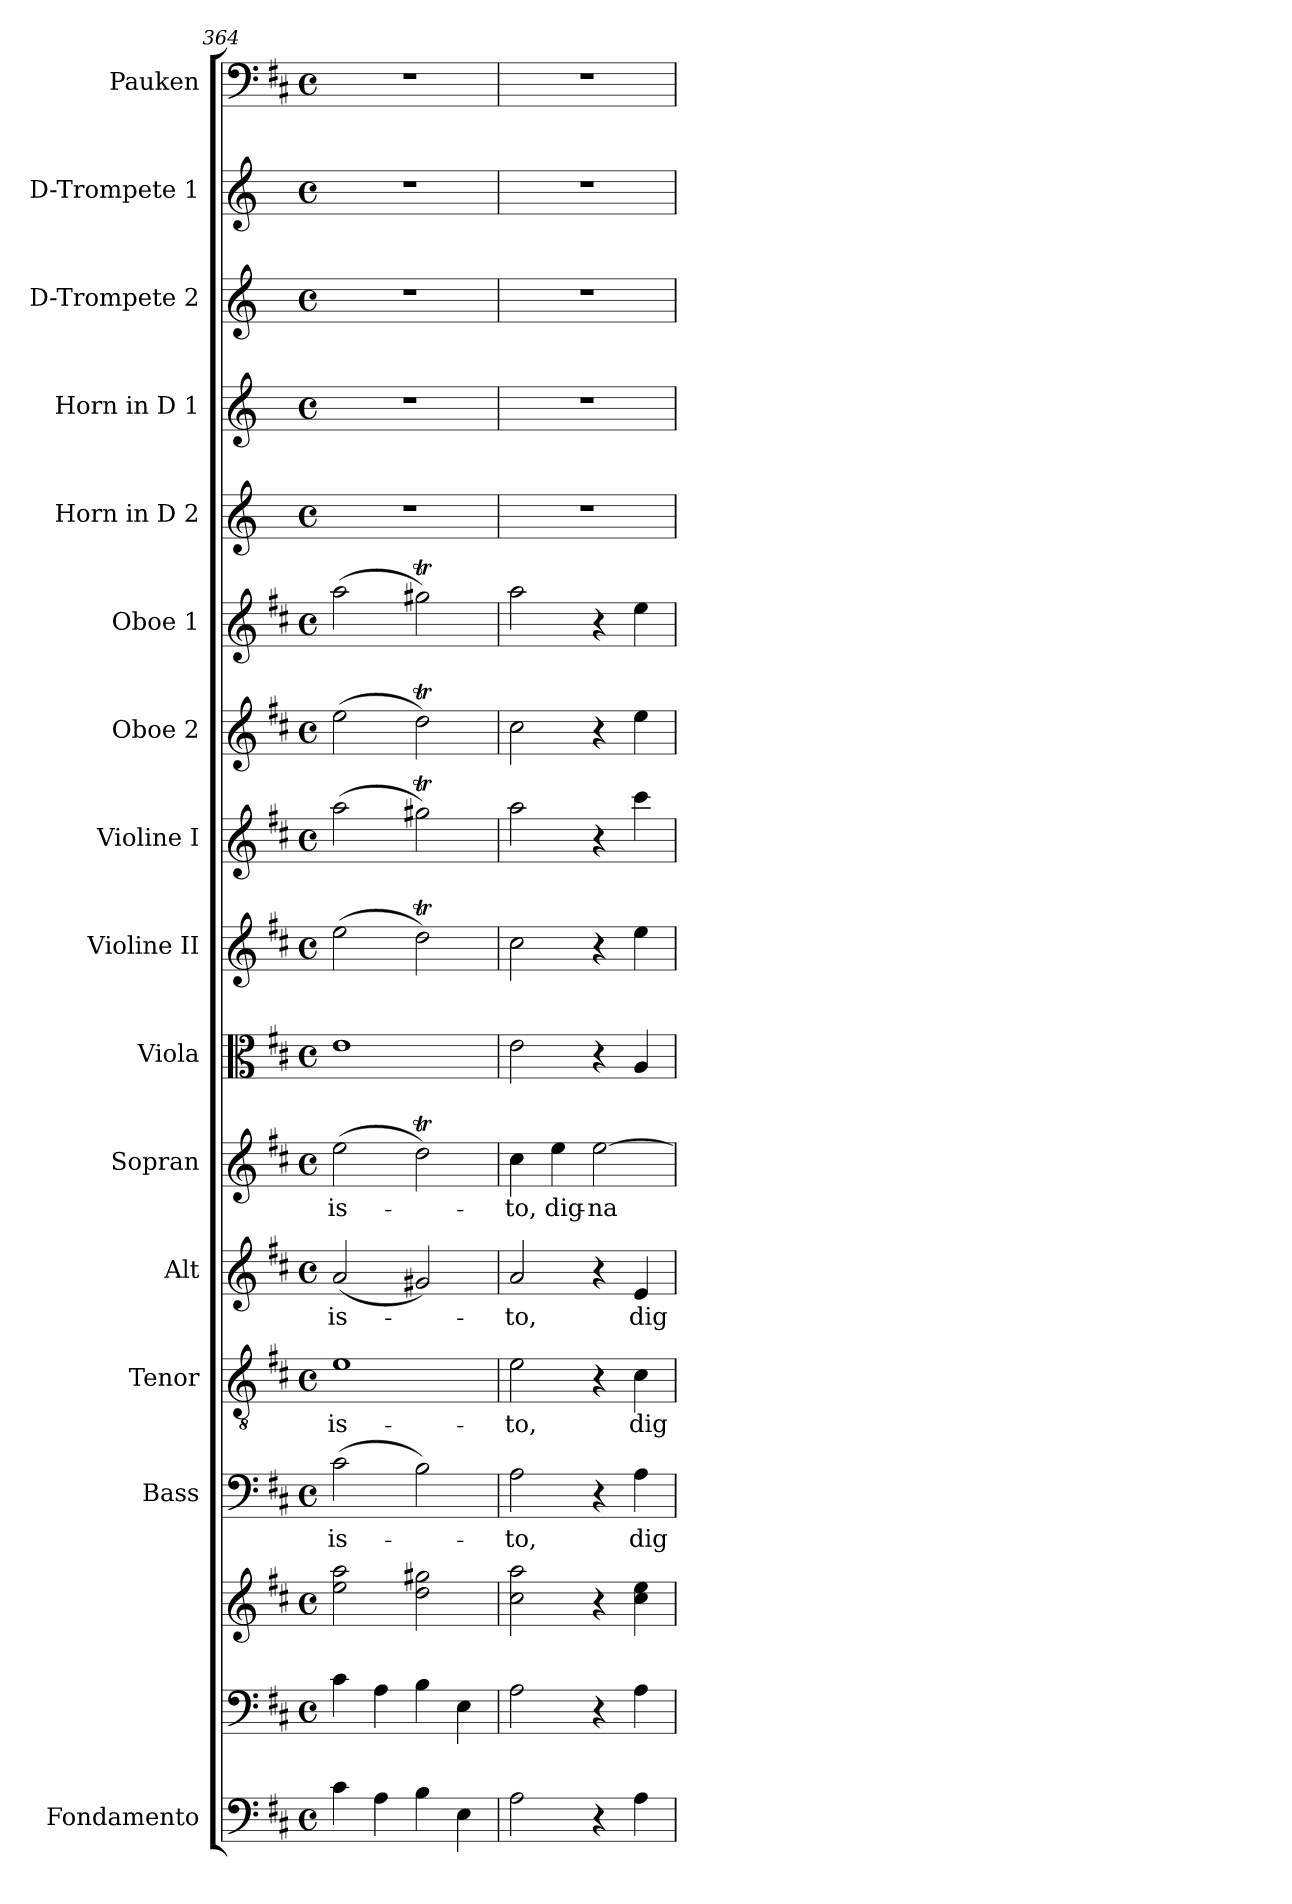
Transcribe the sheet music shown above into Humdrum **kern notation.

**kern	**kern	**kern	**kern	**text	**kern	**text	**kern	**text	**kern	**text	**kern	**kern	**kern	**kern	**kern	**kern	**kern	**kern	**kern	**kern
*part16	*part15	*part15	*part14	*part14	*part13	*part13	*part12	*part12	*part11	*part11	*part10	*part9	*part8	*part7	*part6	*part5	*part4	*part3	*part2	*part1
*staff17	*staff16	*staff15	*staff14	*staff14	*staff13	*staff13	*staff12	*staff12	*staff11	*staff11	*staff10	*staff9	*staff8	*staff7	*staff6	*staff5	*staff4	*staff3	*staff2	*staff1
*I"Fondamento	*	*	*I"Bass	*	*I"Tenor	*	*I"Alt	*	*I"Sopran	*	*I"Viola	*I"Violine II	*I"Violine I	*I"Oboe 2	*I"Oboe 1	*I"Horn in D 2	*I"Horn in D 1	*I"D-Trompete 2	*I"D-Trompete 1	*I"Pauken
*I'F.	*	*	*I'B.	*	*I'T.	*	*I'A.	*	*I'S.	*	*I'Vla.	*I'Vl. II	*I'Vl. I	*I'Ob. 2	*I'Ob. 1	*	*	*I'D Trp. 2	*I'D Trp. 1	*I'Pk.
*clefF4	*clefF4	*clefG2	*clefF4	*	*clefGv2	*	*clefG2	*	*clefG2	*	*clefC3	*clefG2	*clefG2	*clefG2	*clefG2	*clefG2	*clefG2	*clefG2	*clefG2	*clefF4
*ITrd7c12	*	*	*	*	*	*	*	*	*	*	*	*	*	*	*	*ITrd6c10	*ITrd6c10	*ITrd-1c-2	*ITrd-1c-2	*
*k[f#c#]	*k[f#c#]	*k[f#c#]	*k[f#c#]	*	*k[f#c#]	*	*k[f#c#]	*	*k[f#c#]	*	*k[f#c#]	*k[f#c#]	*k[f#c#]	*k[f#c#]	*k[f#c#]	*k[f#c#]	*k[f#c#]	*k[f#c#]	*k[f#c#]	*k[f#c#]
*D:	*D:	*D:	*D:	*	*D:	*	*D:	*	*D:	*	*D:	*D:	*D:	*D:	*D:	*D:	*D:	*D:	*D:	*D:
*M4/4	*M4/4	*M4/4	*M4/4	*	*M4/4	*	*M4/4	*	*M4/4	*	*M4/4	*M4/4	*M4/4	*M4/4	*M4/4	*M4/4	*M4/4	*M4/4	*M4/4	*M4/4
*met(c)	*met(c)	*met(c)	*met(c)	*	*met(c)	*	*met(c)	*	*met(c)	*	*met(c)	*met(c)	*met(c)	*met(c)	*met(c)	*met(c)	*met(c)	*met(c)	*met(c)	*met(c)
=364	=364	=364	=364	=364	=364	=364	=364	=364	=364	=364	=364	=364	=364	=364	=364	=364	=364	=364	=364	=364
!	!	!	!	!LO:LY:b	!	!LO:LY:b	!	!LO:LY:b	!	!LO:LY:b	!	!	!	!	!	!	!	!	!	!
4C#\	4c#\	2ee\ 2aa\	(>2c#\	is-	1e	is-	(<2a/	is-	(>2ee\	is-	1e	(>2ee\	(>2aa\	(>2ee\	(>2aa\	1r	1r	1r	1r	1r
4AA\	4A\	.	.	.	.	.	.	.	.	.	.	.	.	.	.	.	.	.	.	.
4BB\	4B\	2dd\ 2gg#X\	2B\)	.	.	.	2g#X/)	.	2ddT\)	.	.	2ddT\)	2gg#Xt\)	2ddT\)	2gg#Xt\)	.	.	.	.	.
4EE\	4E\	.	.	.	.	.	.	.	.	.	.	.	.	.	.	.	.	.	.	.
=365	=365	=365	=365	=365	=365	=365	=365	=365	=365	=365	=365	=365	=365	=365	=365	=365	=365	=365	=365	=365
!	!	!	!	!LO:LY:b	!	!LO:LY:b	!	!LO:LY:b	!	!LO:LY:b	!	!	!	!	!	!	!	!	!	!
2AA\	2A\	2cc#\ 2aa\	2A\	-to,	2e\	-to,	2a/	-to,	4cc#\	-to,	2e\	2cc#\	2aa\	2cc#\	2aa\	1r	1r	1r	1r	1r
!	!	!	!	!	!	!	!	!	!	!LO:LY:b	!	!	!	!	!	!	!	!	!	!
.	.	.	.	.	.	.	.	.	4ee\	dig-	.	.	.	.	.	.	.	.	.	.
!	!	!	!	!	!	!	!	!	!	!LO:LY:b	!	!	!	!	!	!	!	!	!	!
4r	4r	4r	4r	.	4r	.	4r	.	[2ee\	-na-	4r	4r	4r	4r	4r	.	.	.	.	.
!	!	!	!	!LO:LY:b	!	!LO:LY:b	!	!LO:LY:b	!	!	!	!	!	!	!	!	!	!	!	!
4AA\	4A\	4cc#\ 4ee\	4A\	dig-	4c#\	dig-	4e/	dig-	.	.	4A/	4ee\	4ccc#\	4ee\	4ee\	.	.	.	.	.
=	=	=	=	=	=	=	=	=	=	=	=	=	=	=	=	=	=	=	=	=
*-	*-	*-	*-	*-	*-	*-	*-	*-	*-	*-	*-	*-	*-	*-	*-	*-	*-	*-	*-	*-
